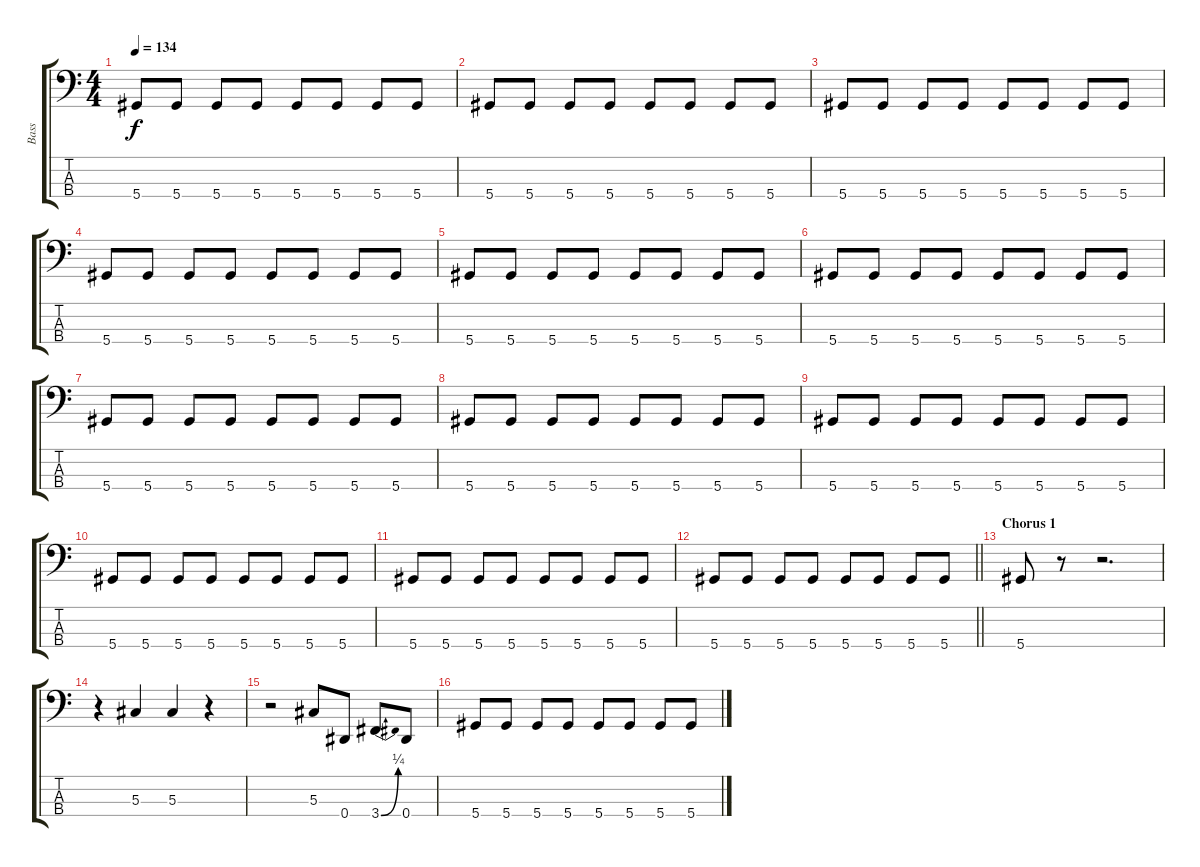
\track ("Bass" "Bass") {instrument electricbassfinger}
\staff {score tabs}
\tuning (Gb2 Db2 Ab1 Eb1) {hide}
\ts (4 4)
\tempo 134
\clef f4
\ks c
5.4.8{dy f} 5.4.8 5.4.8 5.4.8 5.4.8 5.4.8 5.4.8 5.4.8 |
5.4.8 5.4.8 5.4.8 5.4.8 5.4.8 5.4.8 5.4.8 5.4.8 |
5.4.8 5.4.8 5.4.8 5.4.8 5.4.8 5.4.8 5.4.8 5.4.8 |
5.4.8 5.4.8 5.4.8 5.4.8 5.4.8 5.4.8 5.4.8 5.4.8 |
5.4.8 5.4.8 5.4.8 5.4.8 5.4.8 5.4.8 5.4.8 5.4.8 |
5.4.8 5.4.8 5.4.8 5.4.8 5.4.8 5.4.8 5.4.8 5.4.8 |
5.4.8 5.4.8 5.4.8 5.4.8 5.4.8 5.4.8 5.4.8 5.4.8 |
5.4.8 5.4.8 5.4.8 5.4.8 5.4.8 5.4.8 5.4.8 5.4.8 |
5.4.8 5.4.8 5.4.8 5.4.8 5.4.8 5.4.8 5.4.8 5.4.8 |
5.4.8 5.4.8 5.4.8 5.4.8 5.4.8 5.4.8 5.4.8 5.4.8 |
5.4.8 5.4.8 5.4.8 5.4.8 5.4.8 5.4.8 5.4.8 5.4.8 |
\barLineRight lightlight
5.4.8 5.4.8 5.4.8 5.4.8 5.4.8 5.4.8 5.4.8 5.4.8 |
\section ("" "Chorus 1")
5.4.8 r.8 r.2{d} |
r.4 5.3.4 5.3.4 r.4 |
r.2 5.3.8 0.4.8 3.4{be (bend 0 0 60 1)}.8 0.4.8 |
5.4.8 5.4.8 5.4.8 5.4.8 5.4.8 5.4.8 5.4.8 5.4.8
